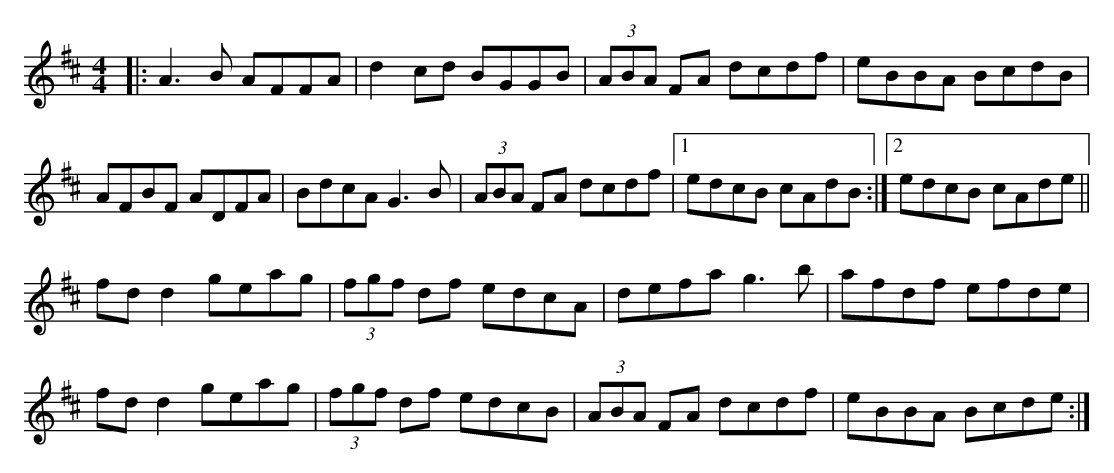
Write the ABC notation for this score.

X:1
M:4/4
K:D
|:A3B AFFA|d2cd BGGB|(3ABA FA dcdf|eBBA BcdB|
AFBF ADFA|BdcA G3B|(3ABA FA dcdf|1 edcB cAdB:|2 edcB cAde||
fdd2 geag|(3fgf df edcA|defa g3b|afdf efde|
fdd2 geag|(3fgf df edcB|(3ABA FA dcdf|eBBA Bcde:|
